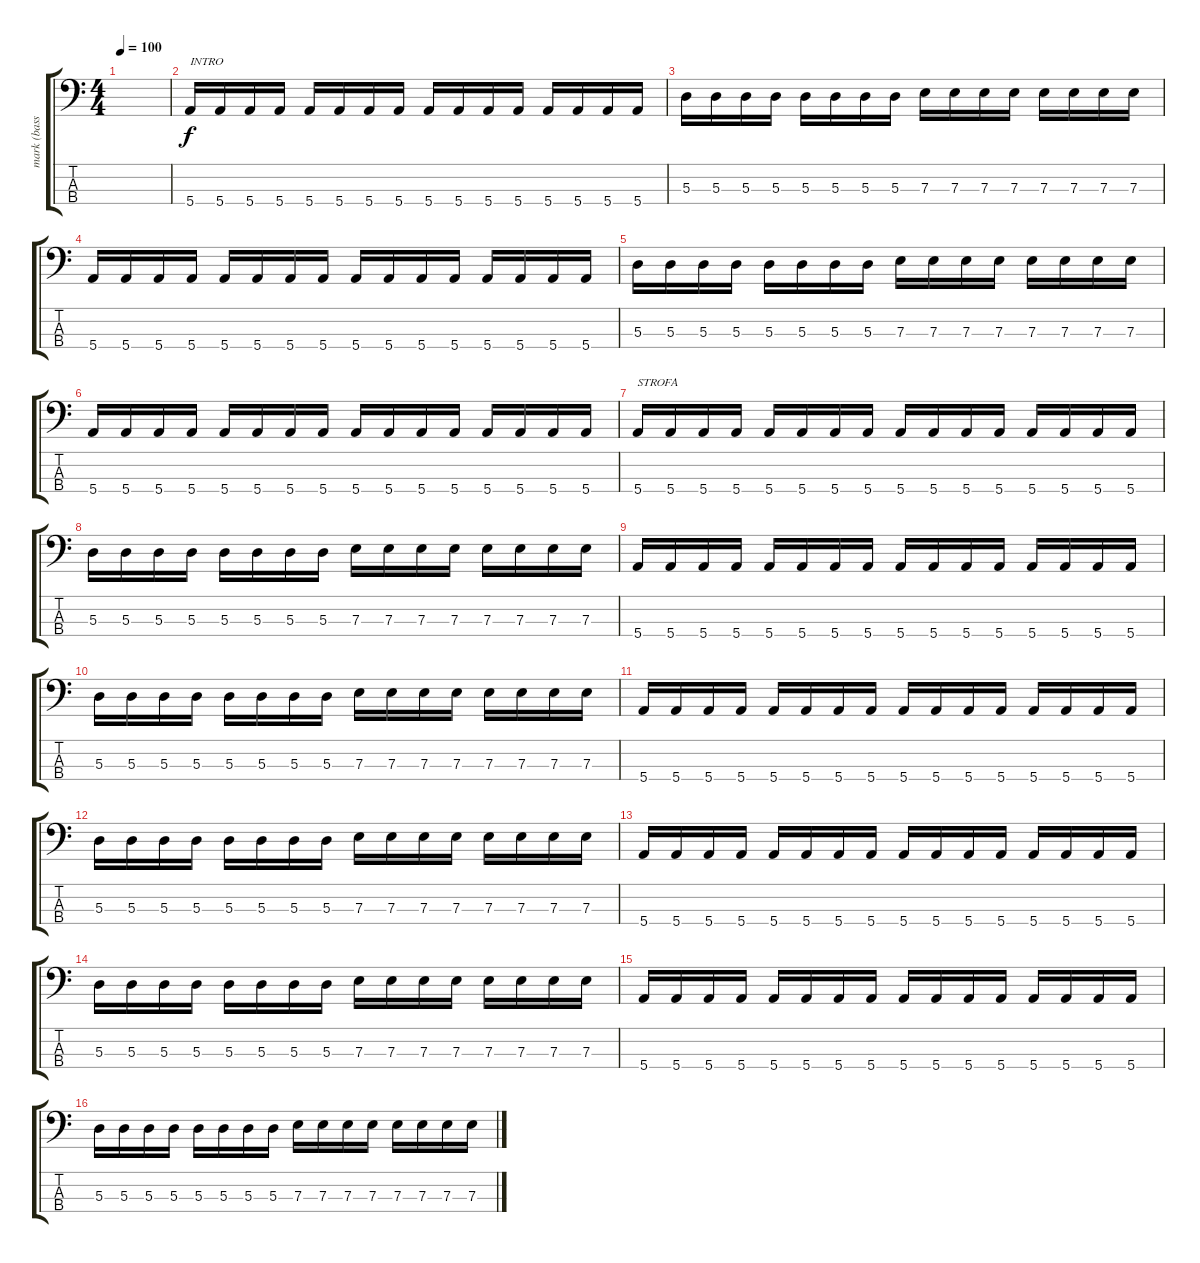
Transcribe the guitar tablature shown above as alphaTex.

\track ("mark (bass)" "mark (bass") {instrument electricbasspick}
\staff {score tabs}
\tuning (G2 D2 A1 E1) {hide}
\ts (4 4)
\tempo 100
\clef f4
\ks c
|
5.4.16{txt "INTRO"} 5.4.16 5.4.16 5.4.16 5.4.16 5.4.16 5.4.16 5.4.16 5.4.16 5.4.16 5.4.16 5.4.16 5.4.16 5.4.16 5.4.16 5.4.16 |
5.3.16 5.3.16 5.3.16 5.3.16 5.3.16 5.3.16 5.3.16 5.3.16 7.3.16 7.3.16 7.3.16 7.3.16 7.3.16 7.3.16 7.3.16 7.3.16 |
5.4.16 5.4.16 5.4.16 5.4.16 5.4.16 5.4.16 5.4.16 5.4.16 5.4.16 5.4.16 5.4.16 5.4.16 5.4.16 5.4.16 5.4.16 5.4.16 |
5.3.16 5.3.16 5.3.16 5.3.16 5.3.16 5.3.16 5.3.16 5.3.16 7.3.16 7.3.16 7.3.16 7.3.16 7.3.16 7.3.16 7.3.16 7.3.16 |
5.4.16 5.4.16 5.4.16 5.4.16 5.4.16 5.4.16 5.4.16 5.4.16 5.4.16 5.4.16 5.4.16 5.4.16 5.4.16 5.4.16 5.4.16 5.4.16 |
5.4.16{txt "STROFA"} 5.4.16 5.4.16 5.4.16 5.4.16 5.4.16 5.4.16 5.4.16 5.4.16 5.4.16 5.4.16 5.4.16 5.4.16 5.4.16 5.4.16 5.4.16 |
5.3.16 5.3.16 5.3.16 5.3.16 5.3.16 5.3.16 5.3.16 5.3.16 7.3.16 7.3.16 7.3.16 7.3.16 7.3.16 7.3.16 7.3.16 7.3.16 |
5.4.16 5.4.16 5.4.16 5.4.16 5.4.16 5.4.16 5.4.16 5.4.16 5.4.16 5.4.16 5.4.16 5.4.16 5.4.16 5.4.16 5.4.16 5.4.16 |
5.3.16 5.3.16 5.3.16 5.3.16 5.3.16 5.3.16 5.3.16 5.3.16 7.3.16 7.3.16 7.3.16 7.3.16 7.3.16 7.3.16 7.3.16 7.3.16 |
5.4.16 5.4.16 5.4.16 5.4.16 5.4.16 5.4.16 5.4.16 5.4.16 5.4.16 5.4.16 5.4.16 5.4.16 5.4.16 5.4.16 5.4.16 5.4.16 |
5.3.16 5.3.16 5.3.16 5.3.16 5.3.16 5.3.16 5.3.16 5.3.16 7.3.16 7.3.16 7.3.16 7.3.16 7.3.16 7.3.16 7.3.16 7.3.16 |
5.4.16 5.4.16 5.4.16 5.4.16 5.4.16 5.4.16 5.4.16 5.4.16 5.4.16 5.4.16 5.4.16 5.4.16 5.4.16 5.4.16 5.4.16 5.4.16 |
5.3.16 5.3.16 5.3.16 5.3.16 5.3.16 5.3.16 5.3.16 5.3.16 7.3.16 7.3.16 7.3.16 7.3.16 7.3.16 7.3.16 7.3.16 7.3.16 |
5.4.16 5.4.16 5.4.16 5.4.16 5.4.16 5.4.16 5.4.16 5.4.16 5.4.16 5.4.16 5.4.16 5.4.16 5.4.16 5.4.16 5.4.16 5.4.16 |
5.3.16 5.3.16 5.3.16 5.3.16 5.3.16 5.3.16 5.3.16 5.3.16 7.3.16 7.3.16 7.3.16 7.3.16 7.3.16 7.3.16 7.3.16 7.3.16
